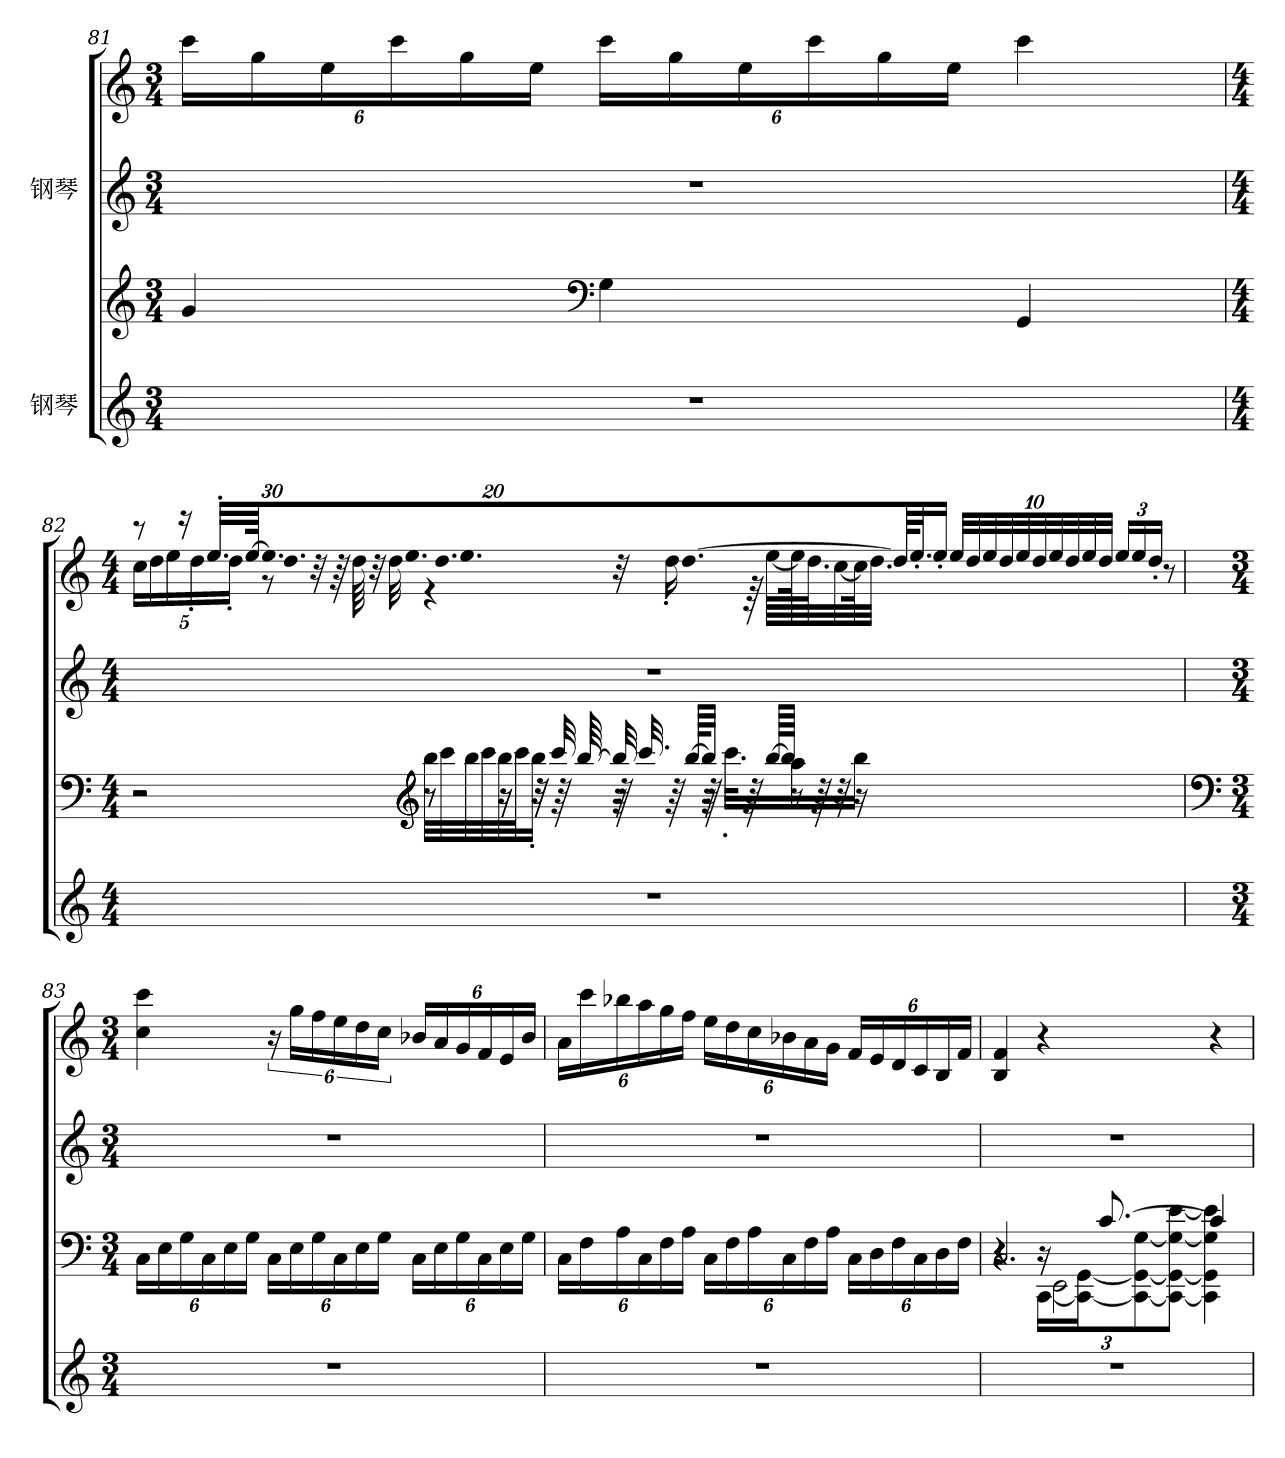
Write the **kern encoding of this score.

**kern	**kern	**kern	**kern
*part2	*part2	*part1	*part1
*staff4	*staff3	*staff2	*staff1
*I"钢琴	*	*I"钢琴	*
*clefG2	*clefG2	*clefG2	*clefG2
*k[]	*k[]	*k[]	*k[]
*M3/4	*M3/4	*M3/4	*M3/4
*MM45	*MM45	*MM45	*MM45
*	*	*	*Xbrackettup
=81	=81	=81	=81
2.r	4g/	2.r	24ccc\LL
.	.	.	24gg\
.	.	.	24ee\
.	.	.	24ccc\
.	.	.	24gg\
.	.	.	24ee\JJ
*	*clefF4	*	*
*	*	*	*MM40
.	4G\	.	24ccc\LL
.	.	.	24gg\
.	.	.	24ee\
.	.	.	24ccc\
.	.	.	24gg\
.	.	.	24ee\JJ
*	*	*	*MM20
.	4GG/	.	4ccc\
!!LO:PB:g=z
=82	=82	=82	=82
*M4/4	*M4/4	*M4/4	*M4/4
*	*	*	*MM90
*	*^	*	*^
*	*	*^	*	*	*
1r	2r	2r	2r	1r	8r	20cc\LL
.	.	.	.	.	.	20dd\
.	.	.	.	.	.	20ee\
.	.	.	.	.	16r	.
.	.	.	.	.	.	20dd'\
.	.	.	.	.	32.ee'/LLL	.
.	.	.	.	.	.	20dd'\JJ
.	.	.	.	.	[64ee/L	.
!	!	!	!	!	!LO:N:vis=256.	!
.	.	.	.	.	1920%17ee/K]	8r
!	!	!	!	!	!LO:N:vis=32.	!
.	.	.	.	.	640%17dd/	.
.	.	.	.	.	1920ryy	.
!	!	!	!	!	!LO:N:vis=32.	!
.	.	.	.	.	640%17ee/	.
!	!	!	!	!	!LO:N:vis=32.	!
.	.	.	.	.	640%17dd/	.
!	!	!	!	!	!LO:N:vis=32.	!
.	.	.	.	.	640%17ee/	.
.	.	.	.	.	1920ryy	.
!	!	!	!	!	!LO:N:vis=256.	!
.	.	.	.	.	[1920%17dd/K	.
.	.	.	.	.	64dd/J]	32r
.	.	.	.	.	32.ee'/J	.
.	.	.	.	.	.	64r
.	.	.	.	.	.	64dd\
.	.	.	.	.	16ee'/JJ	32r
.	.	.	.	.	.	32dd\
*	*clefG2	*	*	*	*	*
.	8r	32bb\LLL	8r	.	40ee/LLL	4r
.	.	.	.	.	40dd/	.
.	.	32ccc\	.	.	.	.
.	.	.	.	.	40ee/	.
.	.	32bb\	.	.	.	.
.	.	.	.	.	40dd/	.
.	.	32ccc\	.	.	.	.
.	.	.	.	.	40ee/	.
.	16r	32bb\	16r	.	40dd/	.
.	.	.	.	.	40ee/	.
.	.	32ccc\J	.	.	.	.
.	.	.	.	.	40dd/	.
.	32r	16bb'\JJ	32r	.	.	.
.	.	.	.	.	40ee/	.
.	32ccc/	.	64r	.	.	.
.	.	.	.	.	40dd/JJJ	.
.	.	.	[64bb/	.	.	.
.	64r	16r	32bb/]	.	24ee/LL	32r
.	32.ccc/	.	.	.	.	.
.	.	.	64r	.	.	16dd'\
.	.	.	.	.	24ee/	.
.	.	.	[64bb/KLLL	.	.	.
.	16r	64r	32bb/JJJ]	.	.	.
.	.	32.ccc'\KLL	.	.	.	.
.	.	.	.	.	24dd'/JJ	.
.	.	.	64r	.	.	64r
.	.	.	[64bb/LLLL	.	.	[64ee\LLLL
.	8r	16aa\	64bb/JJJJ]	.	8r	128ee\K]
.	.	.	.	.	.	64.dd\J
.	.	.	64r	.	.	.
.	.	.	32r	.	.	[32cc\
.	.	16bb\JJ	16r	.	.	64cc\K]
.	.	.	.	.	.	32.dd\JJJ
*	*v	*v	*v	*	*v	*v
!!LO:LB:g=z
=83	=83	=83	=83
*	*clefF4	*	*
*M3/4	*M3/4	*M3/4	*M3/4
*	*Xbrackettup	*	*
*	*	*	*MM50
2.r	24C\LL	2.r	4cc\ 4ccc\
.	24E\	.	.
.	24G\	.	.
.	24C\	.	.
.	24E\	.	.
.	24G\JJ	.	.
*	*	*	*brackettup
.	24C\LL	.	24r
.	24E\	.	24gg\LL
.	24G\	.	24ff\
*	*	*	*Xbrackettup
.	24C\	.	24ee\
.	24E\	.	24dd\
.	24G\JJ	.	24cc\JJ
.	24C\LL	.	24b-X/LL
.	24E\	.	24a/
.	24G\	.	24g/
.	24C\	.	24f/
.	24E\	.	24e/
.	24G\JJ	.	24b-/JJ
=84	=84	=84	=84
2.r	24C\LL	2.r	24a\LL
.	24F\	.	24ccc\
.	24A\	.	24bb-X\
.	24C\	.	24aa\
.	24F\	.	24gg\
.	24A\JJ	.	24ff\JJ
.	24C\LL	.	24ee\LL
.	24F\	.	24dd\
.	24A\	.	24cc\
.	24C\	.	24b-X\
.	24F\	.	24a\
.	24A\JJ	.	24g\JJ
.	24C\LL	.	24f/LL
.	24D\	.	24e/
.	24F\	.	24d/
.	24C\	.	24c/
.	24D\	.	24B/
.	24F\JJ	.	24f/JJ
!!LO:LB:g=z
=85	=85	=85	=85
*	*^	*	*
*	*	*^	*	*
*	*	*	*^	*	*
2.r	4r	4r	2.C/	4r	2.r	4B/ 4f/
.	16r	[24CC\LL	.	2EE\	.	4r
.	.	24CC\_ [24GG\J	.	.	.	.
.	[8.c/	.	.	.	.	.
.	.	12CC\_ 12GG\_ [12G\	.	.	.	.
.	.	12CC\_ 12GG\_ 12G\_ [12e\J	.	.	.	.
.	4c/]	4CC\] 4GG\] 4G\] 4e\]	.	.	.	4r
*	*v	*v	*v	*v	*	*
=	=	=	=
*-	*-	*-	*-
